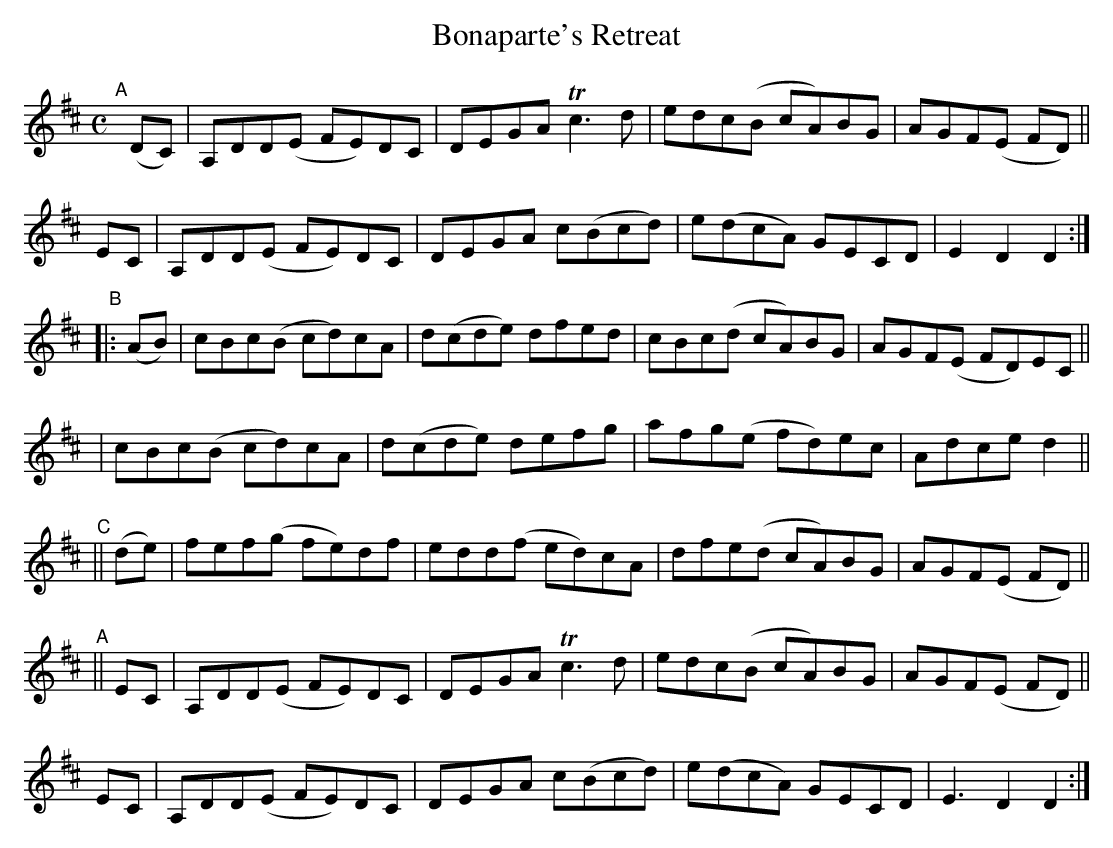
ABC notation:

X:1
T: Bonaparte's Retreat
M: C
L: 1/8
K: D
"^A"[|]\
(DC) | A,DD(E FE)DC | DEGA Tc3d | edc(B cA)BG | AGF(E FD) ||
 EC  | A,DD(E FE)DC | DEGA c(Bcd) | e(dcA) GECD | E2D2 D2 :|
"^B"|:\
(AB) | cBc(B cd)cA | d(cde) dfed | cBc(d cA)BG | AGF(E FD)EC ||
     | cBc(B cd)cA | d(cde) defg | afg(e fd)ec | Adce d2 ||
"^C"||\
(de) | fef(g fe)df | edd(f ed)cA | dfe(d cA)BG | AGF(E FD) ||
"^A"||\
EC | A,DD(E FE)DC | DEGA Tc3d | edc(B cA)BG | AGF(E FD) ||
EC | A,DD(E FE)DC | DEGA c(Bcd) | e(dcA) GECD | E3D2 D2 :|
